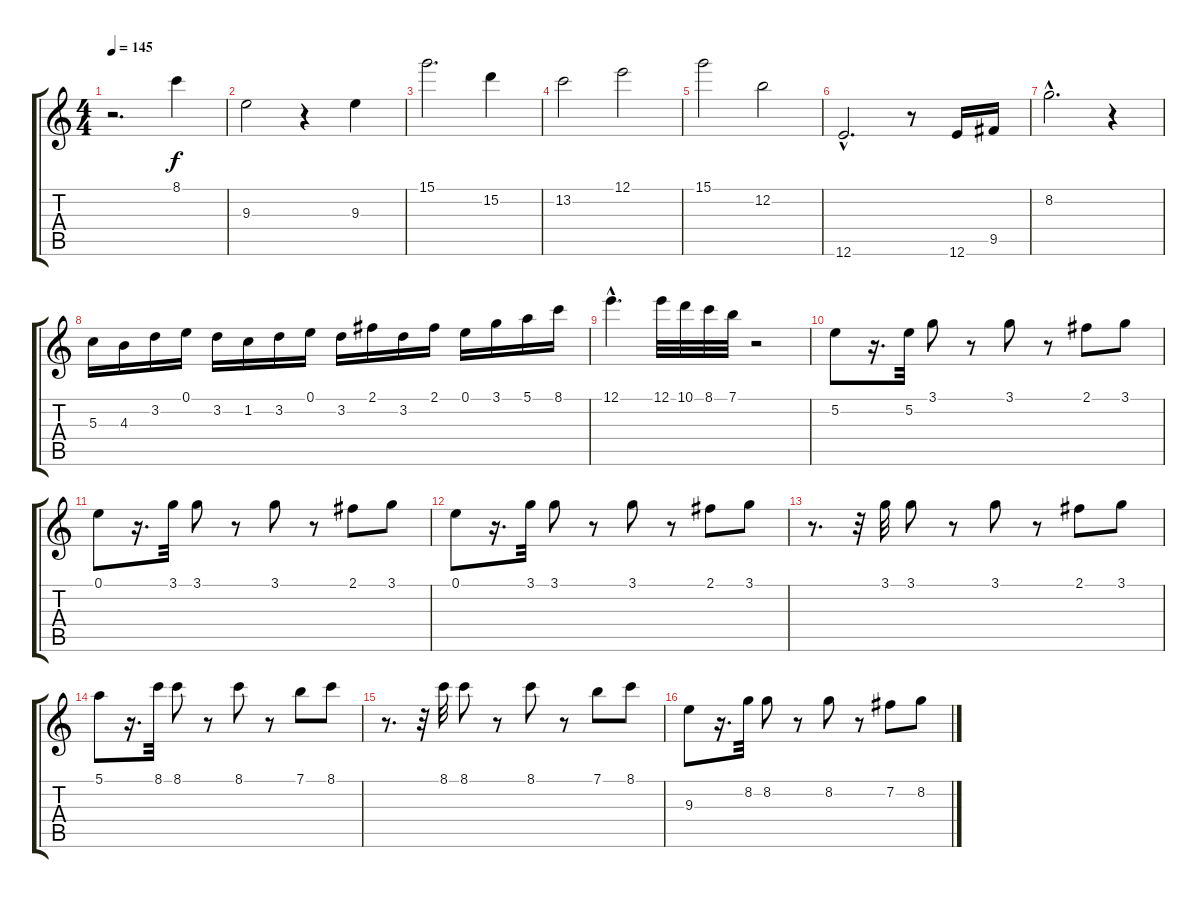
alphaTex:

\track "" {instrument distortionguitar}
\staff {score tabs}
\tuning (E4 B3 G3 D3 A2 E2) {hide}
\ts (4 4)
\tempo 145
\clef g2
\ks c
r.2{d dy f} 8.1.4 |
9.3.2 r.4 9.3.4 |
15.1.2{d} 15.2.4 |
13.2.2 12.1.2 |
15.1.2 12.2.2 |
12.6{hac}.2{d} r.8 12.6.16 9.5.16 |
8.2{hac}.2{d} r.4 |
5.3.16 4.3.16 3.2.16 0.1.16 3.2.16 1.2.16 3.2.16 0.1.16 3.2.16 2.1.16 3.2.16 2.1.16 0.1.16 3.1.16 5.1.16 8.1.16 |
12.1{hac}.4{d} 12.1.32 10.1.32 8.1.32 7.1.32 r.2 |
5.2.8 r.16{d} 5.2.32 3.1.8 r.8 3.1.8 r.8 2.1.8 3.1.8 |
0.1.8 r.16{d} 3.1.32 3.1.8 r.8 3.1.8 r.8 2.1.8 3.1.8 |
0.1.8 r.16{d} 3.1.32 3.1.8 r.8 3.1.8 r.8 2.1.8 3.1.8 |
r.8{d} r.32 3.1.32 3.1.8 r.8 3.1.8 r.8 2.1.8 3.1.8 |
5.1.8 r.16{d} 8.1.32 8.1.8 r.8 8.1.8 r.8 7.1.8 8.1.8 |
r.8{d} r.32 8.1.32 8.1.8 r.8 8.1.8 r.8 7.1.8 8.1.8 |
9.3.8 r.16{d} 8.2.32 8.2.8 r.8 8.2.8 r.8 7.2.8 8.2.8
